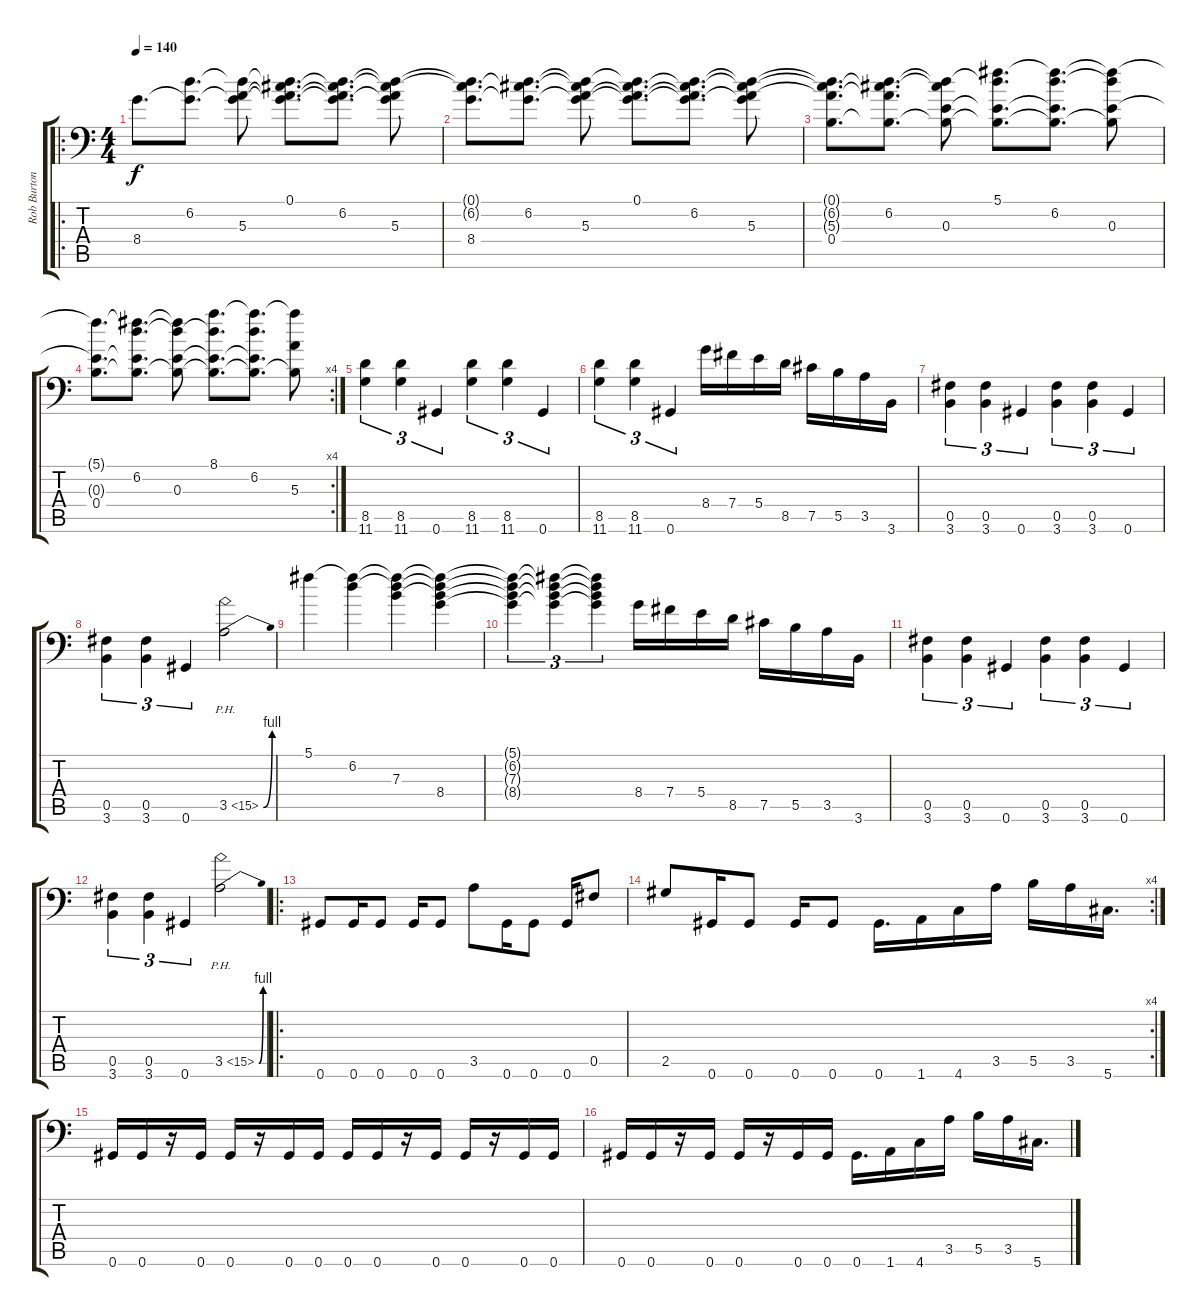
\track ("Rob Burton" "Rob Burton") {instrument overdrivenguitar}
\staff {score tabs}
\tuning (Db4 Ab3 E3 B2 Gb2 Ab1) {hide}
\ro
\ts (4 4)
\tempo 140
\clef f4
\ks c
8.4.8{d dy f} (6.2 8.4{t}).8{d} (6.2{t} 5.3 8.4{t}).8 (0.1 6.2{t} 5.3{t} 8.4{t}).8{d} (0.1{t} 6.2 5.3{t} 8.4{t}).8{d} (0.1{t} 6.2{t} 5.3 8.4{t}).8 |
(0.1{t} 6.2{t} 8.4).8{d} (0.1{t} 6.2 8.4{t}).8{d} (0.1{t} 6.2{t} 5.3 8.4{t}).8 (0.1 6.2{t} 5.3{t} 8.4{t}).8{d} (0.1{t} 6.2 5.3{t} 8.4{t}).8{d} (0.1{t} 6.2{t} 5.3 8.4{t}).8 |
(0.1{t} 6.2{t} 5.3{t} 0.4).8{d} (0.1{t} 6.2 5.3{t} 0.4{t}).8{d} (0.1{t} 6.2{t} 0.3 0.4{t}).8 (5.1 6.2{t} 0.3{t} 0.4{t}).8{d} (5.1{t} 6.2 0.3{t} 0.4{t}).8{d} (5.1{t} 6.2{t} 0.3 0.4{t}).8 |
\rc 4
(5.1{t} 0.3{t} 0.4).8{d} (5.1{t} 6.2 0.3{t} 0.4{t}).8{d} (5.1{t} 6.2{t} 0.3 0.4{t}).8 (8.1 6.2{t} 0.3{t} 0.4{t}).8{d} (8.1{t} 6.2 0.3{t} 0.4{t}).8{d} (8.1{t} 5.3 0.4{t}).8 |
(8.5 11.6).4{tu (3 2)} (8.5 11.6).4{tu (3 2)} 0.6.4{tu (3 2)} (8.5 11.6).4{tu (3 2)} (8.5 11.6).4{tu (3 2)} 0.6.4{tu (3 2)} |
(8.5 11.6).4{tu (3 2)} (8.5 11.6).4{tu (3 2)} 0.6.4{tu (3 2)} 8.4.16 7.4.16 5.4.16 8.5.16 7.5.16 5.5.16 3.5.16 3.6.16 |
(0.5 3.6).4{tu (3 2)} (0.5 3.6).4{tu (3 2)} 0.6.4{tu (3 2)} (0.5 3.6).4{tu (3 2)} (0.5 3.6).4{tu (3 2)} 0.6.4{tu (3 2)} |
(0.5 3.6).4{tu (3 2)} (0.5 3.6).4{tu (3 2)} 0.6.4{tu (3 2)} 3.5{be (bend 0 0 60 4) ph 12}.2 |
5.1.4 (5.1{t} 6.2).4 (5.1{t} 6.2{t} 7.3).4 (5.1{t} 6.2{t} 7.3{t} 8.4).4 |
(5.1{t} 6.2{t} 7.3{t} 8.4{t}).4{tu (3 2)} (5.1{t} 6.2{t} 7.3{t} 8.4{t}).4{tu (3 2)} (5.1{t} 6.2{t} 7.3{t} 8.4{t}).4{tu (3 2)} 8.4.16 7.4.16 5.4.16 8.5.16 7.5.16 5.5.16 3.5.16 3.6.16 |
(0.5 3.6).4{tu (3 2)} (0.5 3.6).4{tu (3 2)} 0.6.4{tu (3 2)} (0.5 3.6).4{tu (3 2)} (0.5 3.6).4{tu (3 2)} 0.6.4{tu (3 2)} |
(0.5 3.6).4{tu (3 2)} (0.5 3.6).4{tu (3 2)} 0.6.4{tu (3 2)} 3.5{be (bend 0 0 60 4) ph 12}.2 |
\ro
0.6.8 0.6.16 0.6.8 0.6.16 0.6.8 3.5.8 0.6.16 0.6.8 0.6.16 0.5.8 |
\rc 4
2.5.8 0.6.16 0.6.8 0.6.16 0.6.8 0.6.16{d} 1.6.16 4.6.16 3.5.16 5.5.16 3.5.16 5.6.16{d} |
0.6.16 0.6.16 r.16 0.6.16 0.6.16 r.16 0.6.16 0.6.16 0.6.16 0.6.16 r.16 0.6.16 0.6.16 r.16 0.6.16 0.6.16 |
0.6.16 0.6.16 r.16 0.6.16 0.6.16 r.16 0.6.16 0.6.16 0.6.16{d} 1.6.16 4.6.16 3.5.16 5.5.16 3.5.16 5.6.16{d}
